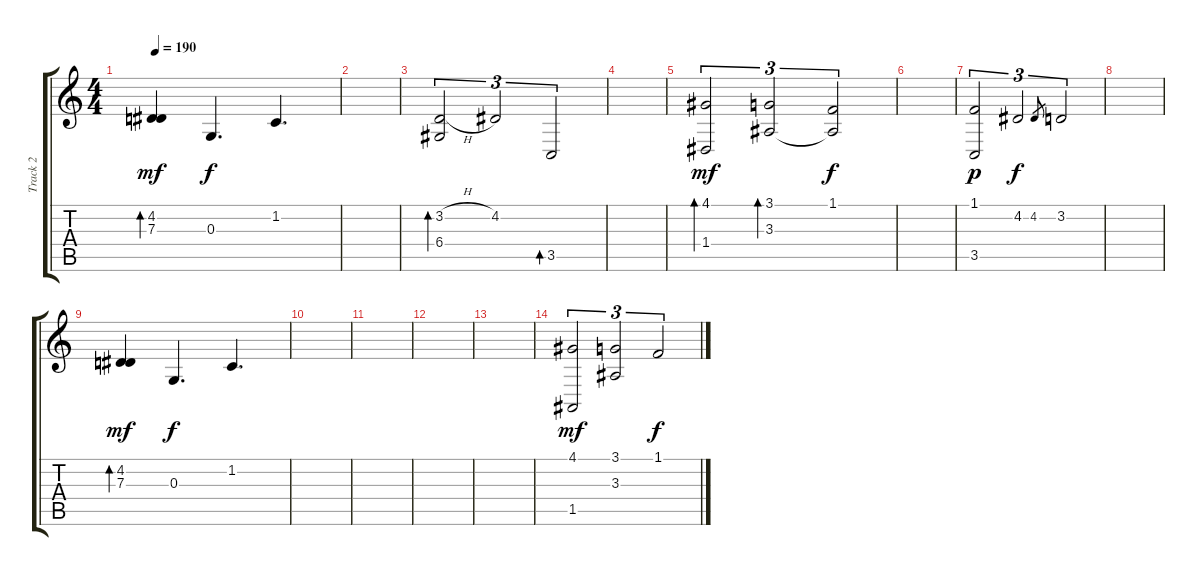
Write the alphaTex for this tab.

\track ("Track 2" "Track 2") {instrument orchestralharp}
\staff {score tabs}
\tuning (E4 B3 G3 D3 A2 E2) {hide}
\ts (4 4)
\tempo 190
\clef g2
\ks c
(4.2 7.3).4{bd 240 dy mf} 0.3.4{d dy f} 1.2.4{d} |
|
(3.2{h} 6.4).2{tu (3 2) bd 240} 4.2.2{tu (3 2)} 3.5.2{tu (3 2) bd 240} |
|
(4.1 1.4).2{tu (3 2) bd 240 dy mf} (3.1 3.3).2{tu (3 2) bd 240} (1.1 3.3{t}).2{tu (3 2) dy f} |
|
(1.1 3.5).2{tu (3 2) dy p} 4.2.2{tu (3 2) dy f} 4.2.8{gr} 3.2.2{tu (3 2)} |
|
(4.2 7.3).4{bd 240 dy mf} 0.3.4{d dy f} 1.2.4{d} |
|
|
|
|
(4.1 1.5).2{tu (3 2) dy mf} (3.1 3.3).2{tu (3 2)} 1.1.2{tu (3 2) dy f}
